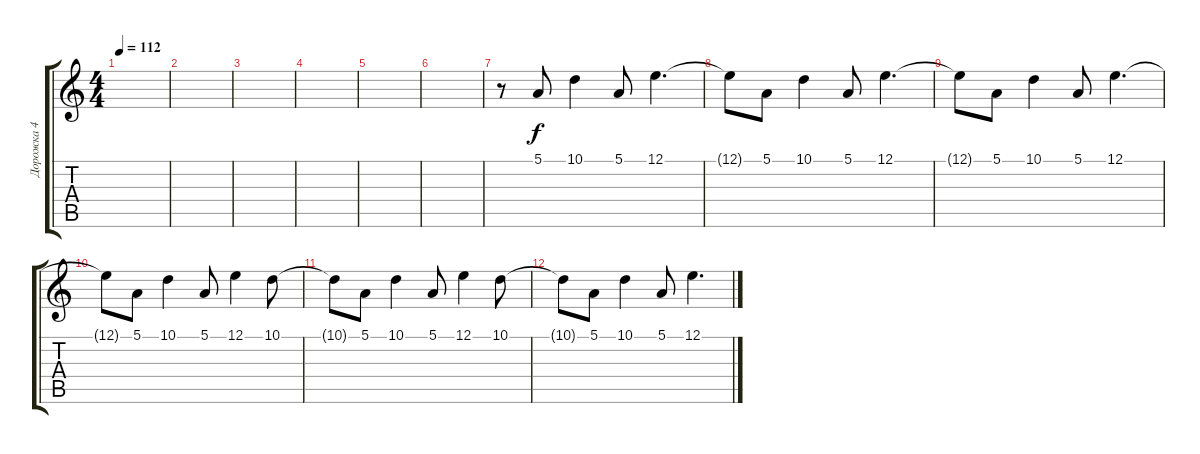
\track ("Дорожка 4" "Дорожка 4") {instrument vibraphone}
\staff {score tabs}
\tuning (E4 B3 G3 D3 A2 E2) {hide}
\ts (4 4)
\tempo 112
\clef g2
\ks c
|
|
|
|
|
|
r.8 5.1.8 10.1.4 5.1.8 12.1.4{d} |
12.1{t}.8 5.1.8 10.1.4 5.1.8 12.1.4{d} |
12.1{t}.8 5.1.8 10.1.4 5.1.8 12.1.4{d} |
12.1{t}.8 5.1.8 10.1.4 5.1.8 12.1.4 10.1.8 |
10.1{t}.8 5.1.8 10.1.4 5.1.8 12.1.4 10.1.8 |
10.1{t}.8 5.1.8 10.1.4 5.1.8 12.1.4{d}
